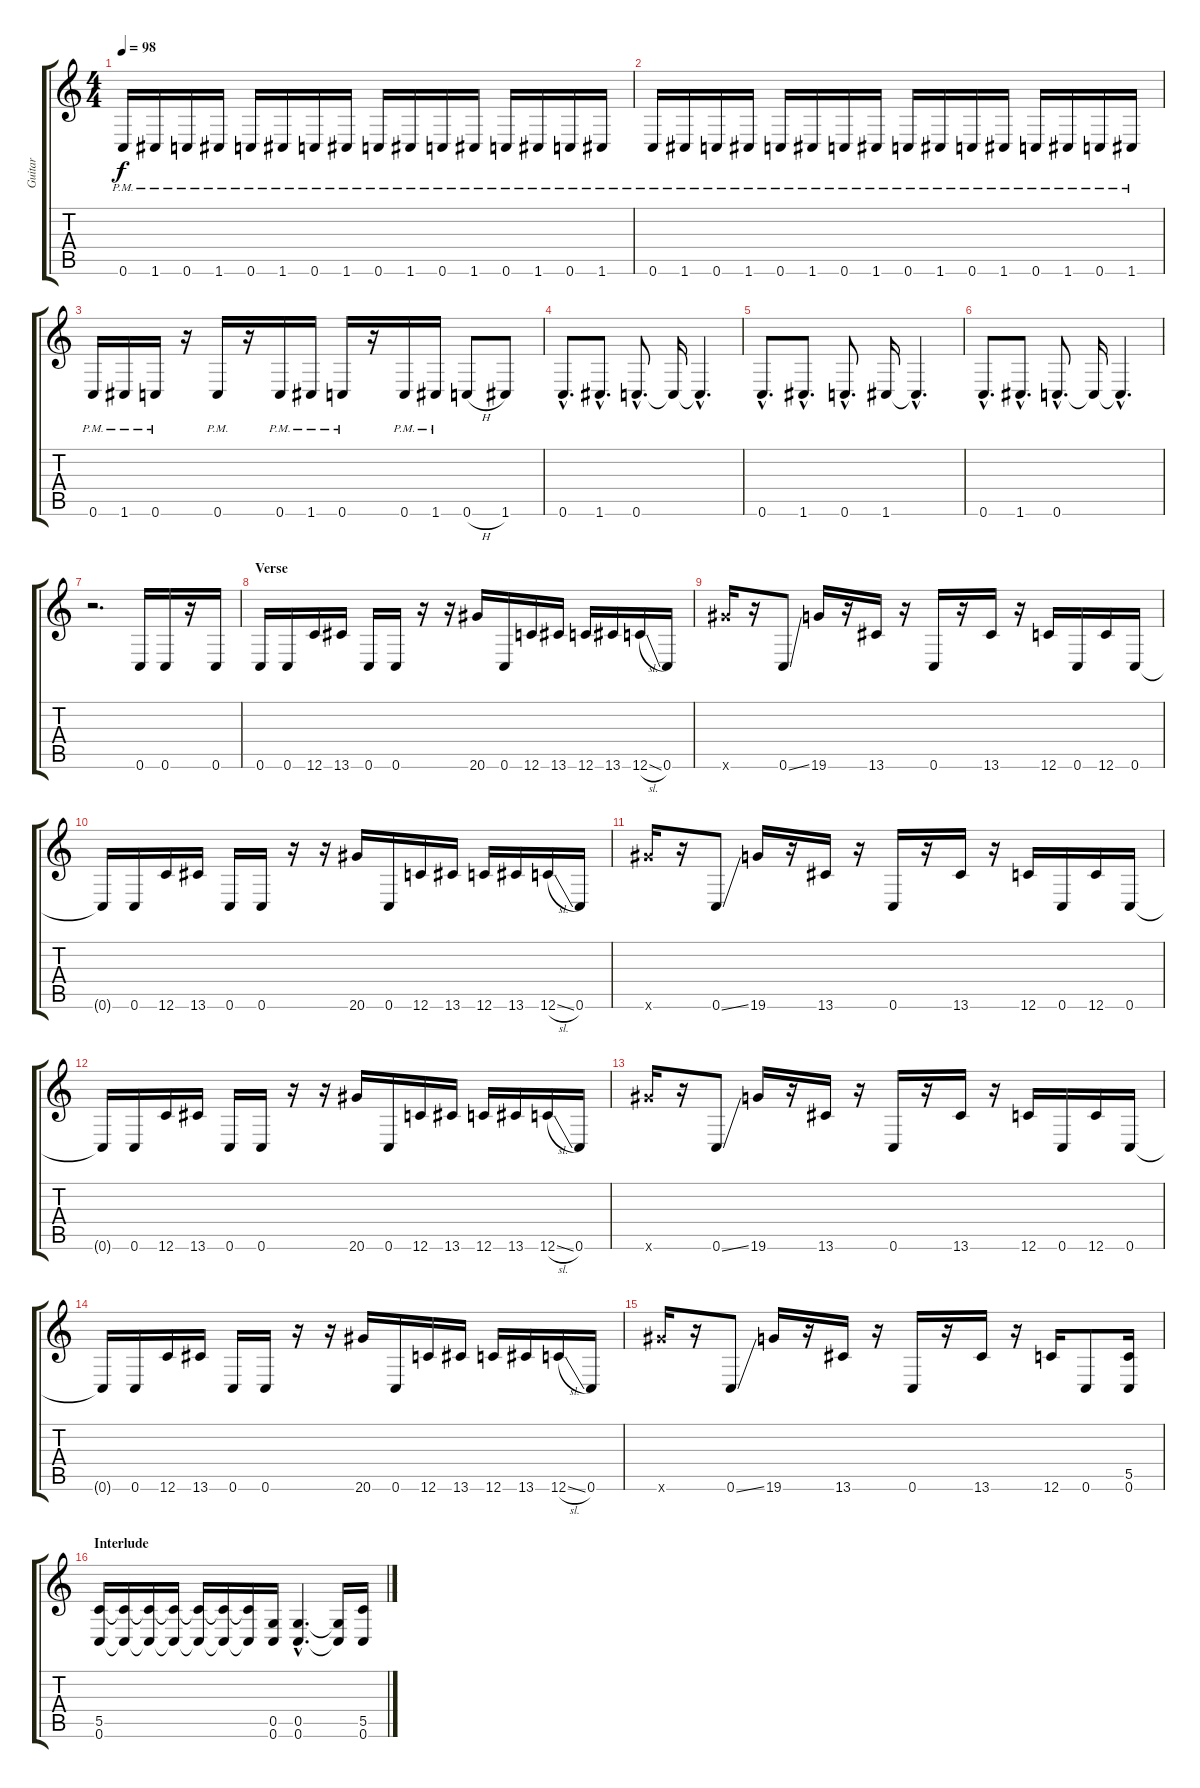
\track ("Guitar" "Guitar") {instrument overdrivenguitar}
\staff {score tabs}
\tuning (D4 A3 F3 C3 G2 C2) {hide}
\ts (4 4)
\tempo 98
\clef g2
\ks c
0.6{pm}.16{dy f} 1.6{pm}.16 0.6{pm}.16 1.6{pm}.16 0.6{pm}.16 1.6{pm}.16 0.6{pm}.16 1.6{pm}.16 0.6{pm}.16 1.6{pm}.16 0.6{pm}.16 1.6{pm}.16 0.6{pm}.16 1.6{pm}.16 0.6{pm}.16 1.6{pm}.16 |
0.6{pm}.16 1.6{pm}.16 0.6{pm}.16 1.6{pm}.16 0.6{pm}.16 1.6{pm}.16 0.6{pm}.16 1.6{pm}.16 0.6{pm}.16 1.6{pm}.16 0.6{pm}.16 1.6{pm}.16 0.6{pm}.16 1.6{pm}.16 0.6{pm}.16 1.6{pm}.16 |
0.6{pm}.16 1.6{pm}.16 0.6{pm}.16 r.16 0.6{pm}.16 r.16 0.6{pm}.16 1.6{pm}.16 0.6{pm}.16 r.16 0.6{pm}.16 1.6{pm}.16 0.6{h}.8 1.6.8 |
0.6{hac}.8{d volume 9} 1.6{hac}.8{d} 0.6{hac}.8{d} 0.6{t}.16 0.6{hac t}.4{d} |
0.6{hac}.8{d} 1.6{hac}.8{d} 0.6{hac}.8{d} 1.6.16 1.6{hac t}.4{d} |
0.6{hac}.8{d} 1.6{hac}.8{d} 0.6{hac}.8{d} 0.6{t}.16 0.6{hac t}.4{d} |
r.2{d} 0.6.16 0.6.16 r.16 0.6.16 |
\section ("" "Verse")
0.6.16{volume 13} 0.6.16 12.6.16 13.6.16 0.6.16 0.6.16 r.16 r.16 20.6.16 0.6.16 12.6.16 13.6.16 12.6.16 13.6.16 12.6{sl}.16 0.6.16 |
20.6{x}.16 r.16 0.6{ss}.8 19.6.16 r.16 13.6.16 r.16 0.6.16 r.16 13.6.16 r.16 12.6.16 0.6.16 12.6.16 0.6.16 |
0.6{t}.16 0.6.16 12.6.16 13.6.16 0.6.16 0.6.16 r.16 r.16 20.6.16 0.6.16 12.6.16 13.6.16 12.6.16 13.6.16 12.6{sl}.16 0.6.16 |
20.6{x}.16 r.16 0.6{ss}.8 19.6.16 r.16 13.6.16 r.16 0.6.16 r.16 13.6.16 r.16 12.6.16 0.6.16 12.6.16 0.6.16 |
0.6{t}.16 0.6.16 12.6.16 13.6.16 0.6.16 0.6.16 r.16 r.16 20.6.16 0.6.16 12.6.16 13.6.16 12.6.16 13.6.16 12.6{sl}.16 0.6.16 |
20.6{x}.16 r.16 0.6{ss}.8 19.6.16 r.16 13.6.16 r.16 0.6.16 r.16 13.6.16 r.16 12.6.16 0.6.16 12.6.16 0.6.16 |
0.6{t}.16 0.6.16 12.6.16 13.6.16 0.6.16 0.6.16 r.16 r.16 20.6.16 0.6.16 12.6.16 13.6.16 12.6.16 13.6.16 12.6{sl}.16 0.6.16 |
20.6{x}.16 r.16 0.6{ss}.8 19.6.16 r.16 13.6.16 r.16 0.6.16 r.16 13.6.16 r.16 12.6.16 0.6.8 (5.5 0.6).16 |
\section ("" "Interlude")
(5.5 0.6).16 (5.5{t} 0.6{t}).16 (5.5{t} 0.6{t}).16 (5.5{t} 0.6{t}).16 (5.5{t} 0.6{t}).16 (5.5{t} 0.6{t}).16 (5.5{t} 0.6{t}).16 (0.5 0.6).16 (0.5{hac} 0.6{hac}).4{d} (0.5{t} 0.6{t}).16 (5.5 0.6).16
